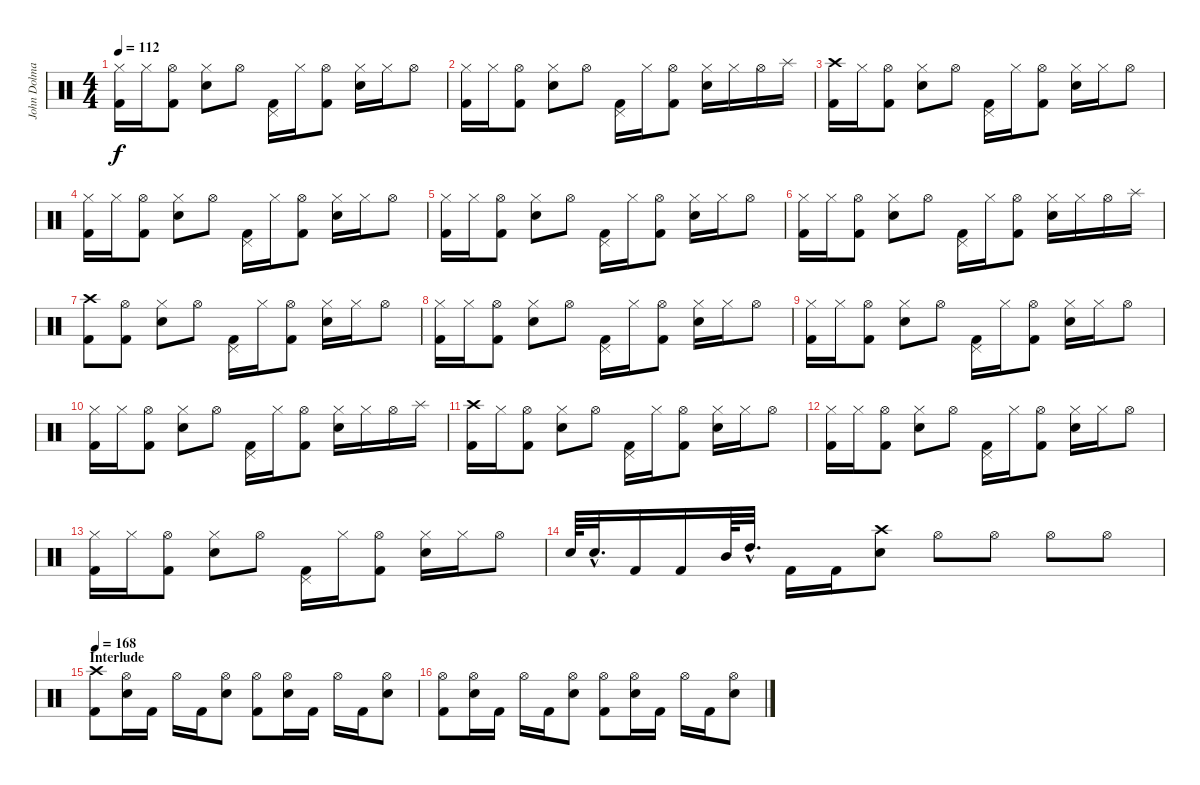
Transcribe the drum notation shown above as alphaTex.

\track ("John Dolmayan" "John Dolma") {instrument percussion}
\staff {score}
\articulation defaults
\ts (4 4)
\tempo 112
\clef neutral
\ks c
("Hi-Hat (closed)" "Kick (hit) 2").16{dy f} "Hi-Hat (closed)".16 ("Hi-Hat (open)" "Kick (hit) 2").8 ("Hi-Hat (closed)" "Electric Snare (hit)").8 "Hi-Hat (open)".8 ("Pedal Hi-Hat (hit)" "Kick (hit) 2").16 "Hi-Hat (closed)".16 ("Hi-Hat (open)" "Kick (hit) 2").8 ("Hi-Hat (closed)" "Electric Snare (hit)").16 "Hi-Hat (closed)".16 "Hi-Hat (open)".8 |
("Hi-Hat (closed)" "Kick (hit) 2").16 "Hi-Hat (closed)".16 ("Hi-Hat (open)" "Kick (hit) 2").8 ("Hi-Hat (closed)" "Electric Snare (hit)").8 "Hi-Hat (open)".8 ("Pedal Hi-Hat (hit)" "Kick (hit) 2").16 "Hi-Hat (closed)".16 ("Hi-Hat (open)" "Kick (hit) 2").8 ("Hi-Hat (closed)" "Electric Snare (hit)").16 "Hi-Hat (closed)".16 "Hi-Hat (open)".16 "Splash (hit)".16 |
("Crash high (hit)" "Kick (hit) 2").16 "Hi-Hat (closed)".16 ("Hi-Hat (open)" "Kick (hit) 2").8 ("Hi-Hat (closed)" "Electric Snare (hit)").8 "Hi-Hat (open)".8 ("Pedal Hi-Hat (hit)" "Kick (hit) 2").16 "Hi-Hat (closed)".16 ("Hi-Hat (open)" "Kick (hit) 2").8 ("Hi-Hat (closed)" "Electric Snare (hit)").16 "Hi-Hat (closed)".16 "Hi-Hat (open)".8 |
("Hi-Hat (closed)" "Kick (hit) 2").16 "Hi-Hat (closed)".16 ("Hi-Hat (open)" "Kick (hit) 2").8 ("Hi-Hat (closed)" "Electric Snare (hit)").8 "Hi-Hat (open)".8 ("Pedal Hi-Hat (hit)" "Kick (hit) 2").16 "Hi-Hat (closed)".16 ("Hi-Hat (open)" "Kick (hit) 2").8 ("Hi-Hat (closed)" "Electric Snare (hit)").16 "Hi-Hat (closed)".16 "Hi-Hat (open)".8 |
("Hi-Hat (closed)" "Kick (hit) 2").16 "Hi-Hat (closed)".16 ("Hi-Hat (open)" "Kick (hit) 2").8 ("Hi-Hat (closed)" "Electric Snare (hit)").8 "Hi-Hat (open)".8 ("Pedal Hi-Hat (hit)" "Kick (hit) 2").16 "Hi-Hat (closed)".16 ("Hi-Hat (open)" "Kick (hit) 2").8 ("Hi-Hat (closed)" "Electric Snare (hit)").16 "Hi-Hat (closed)".16 "Hi-Hat (open)".8 |
("Hi-Hat (closed)" "Kick (hit) 2").16 "Hi-Hat (closed)".16 ("Hi-Hat (open)" "Kick (hit) 2").8 ("Hi-Hat (closed)" "Electric Snare (hit)").8 "Hi-Hat (open)".8 ("Pedal Hi-Hat (hit)" "Kick (hit) 2").16 "Hi-Hat (closed)".16 ("Hi-Hat (open)" "Kick (hit) 2").8 ("Hi-Hat (closed)" "Electric Snare (hit)").16 "Hi-Hat (closed)".16 "Hi-Hat (open)".16 "Splash (hit)".16 |
("Crash high (hit)" "Kick (hit) 2").8 ("Hi-Hat (open)" "Kick (hit) 2").8 ("Hi-Hat (closed)" "Electric Snare (hit)").8 "Hi-Hat (open)".8 ("Pedal Hi-Hat (hit)" "Kick (hit) 2").16 "Hi-Hat (closed)".16 ("Hi-Hat (open)" "Kick (hit) 2").8 ("Hi-Hat (closed)" "Electric Snare (hit)").16 "Hi-Hat (closed)".16 "Hi-Hat (open)".8 |
("Hi-Hat (closed)" "Kick (hit) 2").16 "Hi-Hat (closed)".16 ("Hi-Hat (open)" "Kick (hit) 2").8 ("Hi-Hat (closed)" "Electric Snare (hit)").8 "Hi-Hat (open)".8 ("Pedal Hi-Hat (hit)" "Kick (hit) 2").16 "Hi-Hat (closed)".16 ("Hi-Hat (open)" "Kick (hit) 2").8 ("Hi-Hat (closed)" "Electric Snare (hit)").16 "Hi-Hat (closed)".16 "Hi-Hat (open)".8 |
("Hi-Hat (closed)" "Kick (hit) 2").16 "Hi-Hat (closed)".16 ("Hi-Hat (open)" "Kick (hit) 2").8 ("Hi-Hat (closed)" "Electric Snare (hit)").8 "Hi-Hat (open)".8 ("Pedal Hi-Hat (hit)" "Kick (hit) 2").16 "Hi-Hat (closed)".16 ("Hi-Hat (open)" "Kick (hit) 2").8 ("Hi-Hat (closed)" "Electric Snare (hit)").16 "Hi-Hat (closed)".16 "Hi-Hat (open)".8 |
("Hi-Hat (closed)" "Kick (hit) 2").16 "Hi-Hat (closed)".16 ("Hi-Hat (open)" "Kick (hit) 2").8 ("Hi-Hat (closed)" "Electric Snare (hit)").8 "Hi-Hat (open)".8 ("Pedal Hi-Hat (hit)" "Kick (hit) 2").16 "Hi-Hat (closed)".16 ("Hi-Hat (open)" "Kick (hit) 2").8 ("Hi-Hat (closed)" "Electric Snare (hit)").16 "Hi-Hat (closed)".16 "Hi-Hat (open)".16 "Splash (hit)".16 |
("Crash high (hit)" "Kick (hit) 2").16 "Hi-Hat (closed)".16 ("Hi-Hat (open)" "Kick (hit) 2").8 ("Hi-Hat (closed)" "Electric Snare (hit)").8 "Hi-Hat (open)".8 ("Pedal Hi-Hat (hit)" "Kick (hit) 2").16 "Hi-Hat (closed)".16 ("Hi-Hat (open)" "Kick (hit) 2").8 ("Hi-Hat (closed)" "Electric Snare (hit)").16 "Hi-Hat (closed)".16 "Hi-Hat (open)".8 |
("Hi-Hat (closed)" "Kick (hit) 2").16 "Hi-Hat (closed)".16 ("Hi-Hat (open)" "Kick (hit) 2").8 ("Hi-Hat (closed)" "Electric Snare (hit)").8 "Hi-Hat (open)".8 ("Pedal Hi-Hat (hit)" "Kick (hit) 2").16 "Hi-Hat (closed)".16 ("Hi-Hat (open)" "Kick (hit) 2").8 ("Hi-Hat (closed)" "Electric Snare (hit)").16 "Hi-Hat (closed)".16 "Hi-Hat (open)".8 |
("Hi-Hat (closed)" "Kick (hit) 2").16 "Hi-Hat (closed)".16 ("Hi-Hat (open)" "Kick (hit) 2").8 ("Hi-Hat (closed)" "Electric Snare (hit)").8 "Hi-Hat (open)".8 ("Pedal Hi-Hat (hit)" "Kick (hit) 2").16 "Hi-Hat (closed)".16 ("Hi-Hat (open)" "Kick (hit) 2").8 ("Hi-Hat (closed)" "Electric Snare (hit)").16 "Hi-Hat (closed)".16 "Hi-Hat (open)".8 |
"Electric Snare (hit)".64 "Electric Snare (hit)"{hac}.32{d} "Kick (hit) 2".16 "Kick (hit) 2".16 "Mid Tom (hit)".64 "High Tom (hit)"{hac}.32{d} "Kick (hit) 2".16 "Kick (hit) 2".16 ("Crash high (hit)" "Electric Snare (hit)").8 "Hi-Hat (open)".8 "Hi-Hat (open)".8 "Hi-Hat (open)".8 "Hi-Hat (open)".8 |
\section ("" "Interlude")
\tempo 168
("Crash high (hit)" "Kick (hit) 2").8 ("Hi-Hat (open)" "Electric Snare (hit)").16 "Kick (hit) 2".16 "Hi-Hat (open)".16 "Kick (hit) 2".16 ("Hi-Hat (open)" "Electric Snare (hit)").8 ("Hi-Hat (open)" "Kick (hit) 2").8 ("Hi-Hat (open)" "Electric Snare (hit)").16 "Kick (hit) 2".16 "Hi-Hat (open)".16 "Kick (hit) 2".16 ("Hi-Hat (open)" "Electric Snare (hit)").8 |
("Hi-Hat (open)" "Kick (hit) 2").8 ("Hi-Hat (open)" "Electric Snare (hit)").16 "Kick (hit) 2".16 "Hi-Hat (open)".16 "Kick (hit) 2".16 ("Hi-Hat (open)" "Electric Snare (hit)").8 ("Hi-Hat (open)" "Kick (hit) 2").8 ("Hi-Hat (open)" "Electric Snare (hit)").16 "Kick (hit) 2".16 "Hi-Hat (open)".16 "Kick (hit) 2".16 ("Hi-Hat (open)" "Electric Snare (hit)").8
